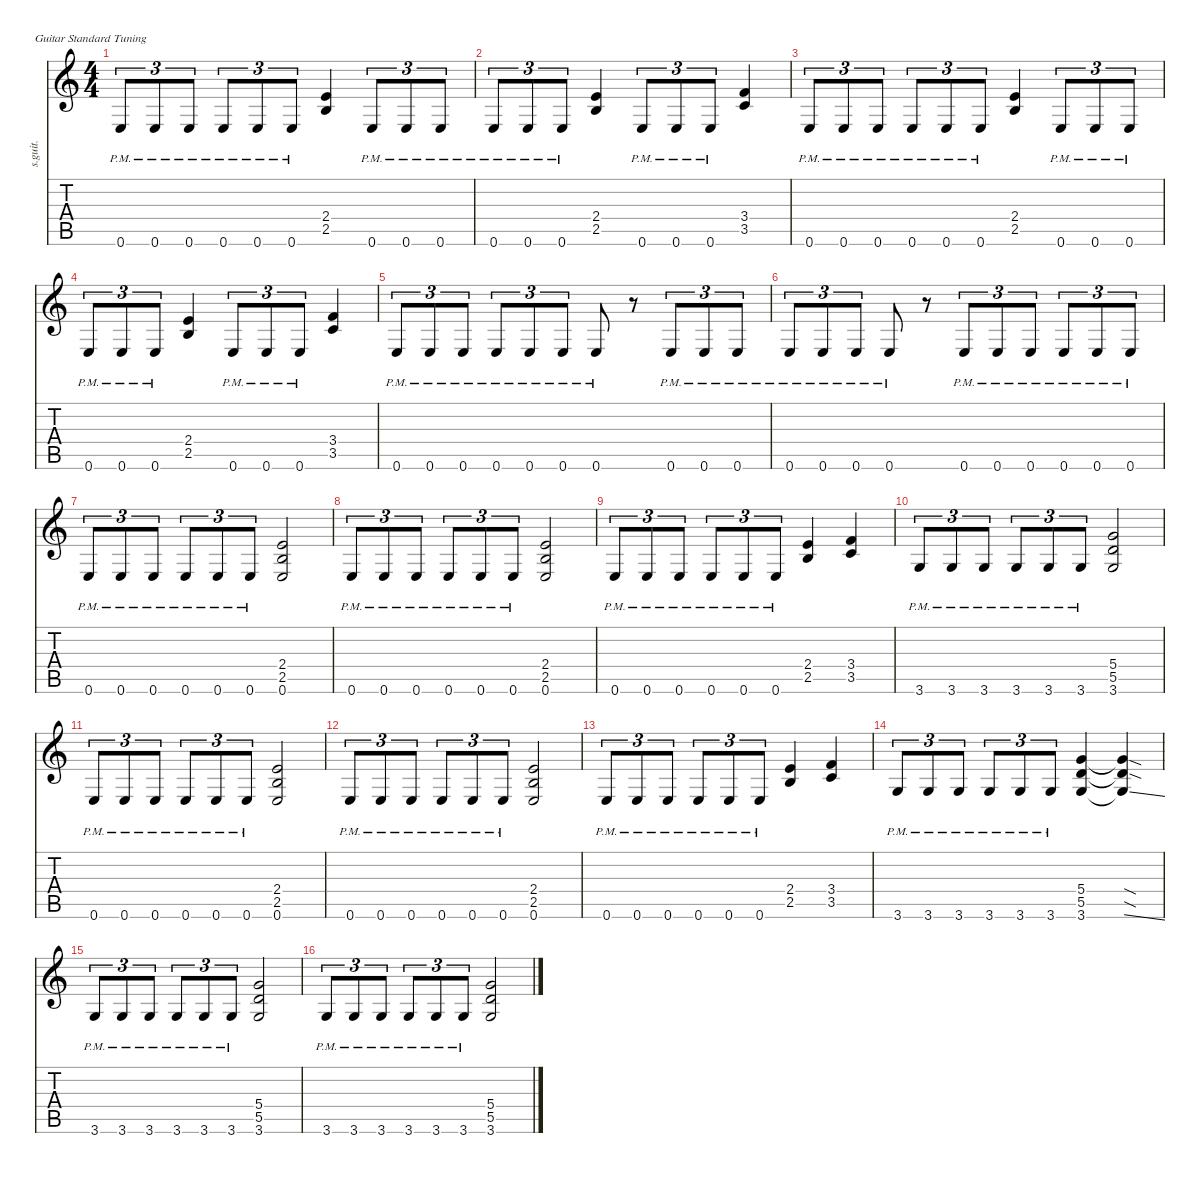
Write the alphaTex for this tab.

\defaultSystemsLayout 4
\hideDynamics
\bracketExtendMode nobrackets
\track ("James Hetfield - Rhythm Distortion" "s.guit.") {instrument distortionguitar}
\staff {score tabs}
\tuning (E4 B3 G3 D3 A2 E2)
\ts (4 4)
\tempo (220 hide)
\clef g2
\ks c
0.6{pm}.8{tu (3 2) lyrics (0 "") lyrics (1 "") lyrics (2 "") lyrics (3 "") lyrics (4 "") dy fff} 0.6{pm}.8{tu (3 2) lyrics (0 "") lyrics (1 "") lyrics (2 "") lyrics (3 "") lyrics (4 "") dy ff} 0.6{pm}.8{tu (3 2) lyrics (0 "") lyrics (1 "") lyrics (2 "") lyrics (3 "") lyrics (4 "")} 0.6{pm}.8{tu (3 2) lyrics (0 "") lyrics (1 "") lyrics (2 "") lyrics (3 "") lyrics (4 "") dy fff} 0.6{pm}.8{tu (3 2) lyrics (0 "") lyrics (1 "") lyrics (2 "") lyrics (3 "") lyrics (4 "") dy ff} 0.6{pm}.8{tu (3 2) lyrics (0 "") lyrics (1 "") lyrics (2 "") lyrics (3 "") lyrics (4 "") dy f} (2.4 2.5).4{lyrics (0 "") lyrics (1 "") lyrics (2 "") lyrics (3 "") lyrics (4 "") dy ff} 0.6{pm}.8{tu (3 2) lyrics (0 "") lyrics (1 "") lyrics (2 "") lyrics (3 "") lyrics (4 "") dy fff} 0.6{pm}.8{tu (3 2) lyrics (0 "") lyrics (1 "") lyrics (2 "") lyrics (3 "") lyrics (4 "") dy ff} 0.6{pm}.8{tu (3 2) lyrics (0 "") lyrics (1 "") lyrics (2 "") lyrics (3 "") lyrics (4 "") dy fff} |
0.6{pm}.8{tu (3 2) lyrics (0 "") lyrics (1 "") lyrics (2 "") lyrics (3 "") lyrics (4 "") dy ff} 0.6{pm}.8{tu (3 2) lyrics (0 "") lyrics (1 "") lyrics (2 "") lyrics (3 "") lyrics (4 "")} 0.6{pm}.8{tu (3 2) lyrics (0 "") lyrics (1 "") lyrics (2 "") lyrics (3 "") lyrics (4 "") dy f} (2.4 2.5).4{lyrics (0 "") lyrics (1 "") lyrics (2 "") lyrics (3 "") lyrics (4 "") dy ff} 0.6{pm}.8{tu (3 2) lyrics (0 "") lyrics (1 "") lyrics (2 "") lyrics (3 "") lyrics (4 "") dy fff} 0.6{pm}.8{tu (3 2) lyrics (0 "") lyrics (1 "") lyrics (2 "") lyrics (3 "") lyrics (4 "") dy ff} 0.6{pm}.8{tu (3 2) lyrics (0 "") lyrics (1 "") lyrics (2 "") lyrics (3 "") lyrics (4 "")} (3.4 3.5).4{lyrics (0 "") lyrics (1 "") lyrics (2 "") lyrics (3 "") lyrics (4 "")} |
0.6{pm}.8{tu (3 2) lyrics (0 "") lyrics (1 "") lyrics (2 "") lyrics (3 "") lyrics (4 "") dy fff} 0.6{pm}.8{tu (3 2) lyrics (0 "") lyrics (1 "") lyrics (2 "") lyrics (3 "") lyrics (4 "") dy ff} 0.6{pm}.8{tu (3 2) lyrics (0 "") lyrics (1 "") lyrics (2 "") lyrics (3 "") lyrics (4 "")} 0.6{pm}.8{tu (3 2) lyrics (0 "") lyrics (1 "") lyrics (2 "") lyrics (3 "") lyrics (4 "") dy fff} 0.6{pm}.8{tu (3 2) lyrics (0 "") lyrics (1 "") lyrics (2 "") lyrics (3 "") lyrics (4 "") dy ff} 0.6{pm}.8{tu (3 2) lyrics (0 "") lyrics (1 "") lyrics (2 "") lyrics (3 "") lyrics (4 "") dy f} (2.4 2.5).4{lyrics (0 "") lyrics (1 "") lyrics (2 "") lyrics (3 "") lyrics (4 "") dy ff} 0.6{pm}.8{tu (3 2) lyrics (0 "") lyrics (1 "") lyrics (2 "") lyrics (3 "") lyrics (4 "") dy fff} 0.6{pm}.8{tu (3 2) lyrics (0 "") lyrics (1 "") lyrics (2 "") lyrics (3 "") lyrics (4 "") dy ff} 0.6{pm}.8{tu (3 2) lyrics (0 "") lyrics (1 "") lyrics (2 "") lyrics (3 "") lyrics (4 "") dy fff} |
0.6{pm}.8{tu (3 2) lyrics (0 "") lyrics (1 "") lyrics (2 "") lyrics (3 "") lyrics (4 "") dy ff} 0.6{pm}.8{tu (3 2) lyrics (0 "") lyrics (1 "") lyrics (2 "") lyrics (3 "") lyrics (4 "")} 0.6{pm}.8{tu (3 2) lyrics (0 "") lyrics (1 "") lyrics (2 "") lyrics (3 "") lyrics (4 "") dy f} (2.4 2.5).4{lyrics (0 "") lyrics (1 "") lyrics (2 "") lyrics (3 "") lyrics (4 "") dy ff} 0.6{pm}.8{tu (3 2) lyrics (0 "") lyrics (1 "") lyrics (2 "") lyrics (3 "") lyrics (4 "") dy fff} 0.6{pm}.8{tu (3 2) lyrics (0 "") lyrics (1 "") lyrics (2 "") lyrics (3 "") lyrics (4 "") dy ff} 0.6{pm}.8{tu (3 2) lyrics (0 "") lyrics (1 "") lyrics (2 "") lyrics (3 "") lyrics (4 "")} (3.4 3.5).4{lyrics (0 "") lyrics (1 "") lyrics (2 "") lyrics (3 "") lyrics (4 "")} |
0.6{pm}.8{tu (3 2) lyrics (0 "") lyrics (1 "") lyrics (2 "") lyrics (3 "") lyrics (4 "") dy fff} 0.6{pm}.8{tu (3 2) lyrics (0 "") lyrics (1 "") lyrics (2 "") lyrics (3 "") lyrics (4 "") dy ff} 0.6{pm}.8{tu (3 2) lyrics (0 "") lyrics (1 "") lyrics (2 "") lyrics (3 "") lyrics (4 "")} 0.6{pm}.8{tu (3 2) lyrics (0 "") lyrics (1 "") lyrics (2 "") lyrics (3 "") lyrics (4 "") dy fff} 0.6{pm}.8{tu (3 2) lyrics (0 "") lyrics (1 "") lyrics (2 "") lyrics (3 "") lyrics (4 "") dy ff} 0.6{pm}.8{tu (3 2) lyrics (0 "") lyrics (1 "") lyrics (2 "") lyrics (3 "") lyrics (4 "") dy f} 0.6{pm}.8{lyrics (0 "") lyrics (1 "") lyrics (2 "") lyrics (3 "") lyrics (4 "") dy fff} r.8 0.6{pm}.8{tu (3 2) lyrics (0 "") lyrics (1 "") lyrics (2 "") lyrics (3 "") lyrics (4 "")} 0.6{pm}.8{tu (3 2) lyrics (0 "") lyrics (1 "") lyrics (2 "") lyrics (3 "") lyrics (4 "") dy ff} 0.6{pm}.8{tu (3 2) lyrics (0 "") lyrics (1 "") lyrics (2 "") lyrics (3 "") lyrics (4 "")} |
0.6{pm}.8{tu (3 2) lyrics (0 "") lyrics (1 "") lyrics (2 "") lyrics (3 "") lyrics (4 "") dy fff} 0.6{pm}.8{tu (3 2) lyrics (0 "") lyrics (1 "") lyrics (2 "") lyrics (3 "") lyrics (4 "") dy ff} 0.6{pm}.8{tu (3 2) lyrics (0 "") lyrics (1 "") lyrics (2 "") lyrics (3 "") lyrics (4 "") dy f} 0.6{pm}.8{lyrics (0 "") lyrics (1 "") lyrics (2 "") lyrics (3 "") lyrics (4 "") dy fff} r.8 0.6{pm}.8{tu (3 2) lyrics (0 "") lyrics (1 "") lyrics (2 "") lyrics (3 "") lyrics (4 "")} 0.6{pm}.8{tu (3 2) lyrics (0 "") lyrics (1 "") lyrics (2 "") lyrics (3 "") lyrics (4 "") dy ff} 0.6{pm}.8{tu (3 2) lyrics (0 "") lyrics (1 "") lyrics (2 "") lyrics (3 "") lyrics (4 "")} 0.6{pm}.8{tu (3 2) lyrics (0 "") lyrics (1 "") lyrics (2 "") lyrics (3 "") lyrics (4 "") dy fff} 0.6{pm}.8{tu (3 2) lyrics (0 "") lyrics (1 "") lyrics (2 "") lyrics (3 "") lyrics (4 "") dy ff} 0.6{pm}.8{tu (3 2) lyrics (0 "") lyrics (1 "") lyrics (2 "") lyrics (3 "") lyrics (4 "") dy f} |
0.6{pm}.8{tu (3 2) lyrics (0 "") lyrics (1 "") lyrics (2 "") lyrics (3 "") lyrics (4 "") dy fff} 0.6{pm}.8{tu (3 2) lyrics (0 "") lyrics (1 "") lyrics (2 "") lyrics (3 "") lyrics (4 "") dy ff} 0.6{pm}.8{tu (3 2) lyrics (0 "") lyrics (1 "") lyrics (2 "") lyrics (3 "") lyrics (4 "")} 0.6{pm}.8{tu (3 2) lyrics (0 "") lyrics (1 "") lyrics (2 "") lyrics (3 "") lyrics (4 "") dy fff} 0.6{pm}.8{tu (3 2) lyrics (0 "") lyrics (1 "") lyrics (2 "") lyrics (3 "") lyrics (4 "") dy ff} 0.6{pm}.8{tu (3 2) lyrics (0 "") lyrics (1 "") lyrics (2 "") lyrics (3 "") lyrics (4 "") dy f} (2.4 2.5 0.6).2{lyrics (0 "") lyrics (1 "") lyrics (2 "") lyrics (3 "") lyrics (4 "")} |
0.6{pm}.8{tu (3 2) lyrics (0 "") lyrics (1 "") lyrics (2 "") lyrics (3 "") lyrics (4 "") dy fff} 0.6{pm}.8{tu (3 2) lyrics (0 "") lyrics (1 "") lyrics (2 "") lyrics (3 "") lyrics (4 "") dy ff} 0.6{pm}.8{tu (3 2) lyrics (0 "") lyrics (1 "") lyrics (2 "") lyrics (3 "") lyrics (4 "")} 0.6{pm}.8{tu (3 2) lyrics (0 "") lyrics (1 "") lyrics (2 "") lyrics (3 "") lyrics (4 "") dy fff} 0.6{pm}.8{tu (3 2) lyrics (0 "") lyrics (1 "") lyrics (2 "") lyrics (3 "") lyrics (4 "") dy ff} 0.6{pm}.8{tu (3 2) lyrics (0 "") lyrics (1 "") lyrics (2 "") lyrics (3 "") lyrics (4 "") dy f} (2.4 2.5 0.6).2{lyrics (0 "") lyrics (1 "") lyrics (2 "") lyrics (3 "") lyrics (4 "")} |
0.6{pm}.8{tu (3 2) lyrics (0 "") lyrics (1 "") lyrics (2 "") lyrics (3 "") lyrics (4 "") dy fff} 0.6{pm}.8{tu (3 2) lyrics (0 "") lyrics (1 "") lyrics (2 "") lyrics (3 "") lyrics (4 "") dy ff} 0.6{pm}.8{tu (3 2) lyrics (0 "") lyrics (1 "") lyrics (2 "") lyrics (3 "") lyrics (4 "")} 0.6{pm}.8{tu (3 2) lyrics (0 "") lyrics (1 "") lyrics (2 "") lyrics (3 "") lyrics (4 "") dy fff} 0.6{pm}.8{tu (3 2) lyrics (0 "") lyrics (1 "") lyrics (2 "") lyrics (3 "") lyrics (4 "") dy ff} 0.6{pm}.8{tu (3 2) lyrics (0 "") lyrics (1 "") lyrics (2 "") lyrics (3 "") lyrics (4 "") dy f} (2.4 2.5).4{lyrics (0 "") lyrics (1 "") lyrics (2 "") lyrics (3 "") lyrics (4 "")} (3.4 3.5).4{lyrics (0 "") lyrics (1 "") lyrics (2 "") lyrics (3 "") lyrics (4 "")} |
3.6{pm}.8{tu (3 2) lyrics (0 "") lyrics (1 "") lyrics (2 "") lyrics (3 "") lyrics (4 "") dy fff} 3.6{pm}.8{tu (3 2) lyrics (0 "") lyrics (1 "") lyrics (2 "") lyrics (3 "") lyrics (4 "") dy ff} 3.6{pm}.8{tu (3 2) lyrics (0 "") lyrics (1 "") lyrics (2 "") lyrics (3 "") lyrics (4 "")} 3.6{pm}.8{tu (3 2) lyrics (0 "") lyrics (1 "") lyrics (2 "") lyrics (3 "") lyrics (4 "") dy fff} 3.6{pm}.8{tu (3 2) lyrics (0 "") lyrics (1 "") lyrics (2 "") lyrics (3 "") lyrics (4 "") dy ff} 3.6{pm}.8{tu (3 2) lyrics (0 "") lyrics (1 "") lyrics (2 "") lyrics (3 "") lyrics (4 "") dy f} (5.4 5.5 3.6).2{lyrics (0 "") lyrics (1 "") lyrics (2 "") lyrics (3 "") lyrics (4 "")} |
0.6{pm}.8{tu (3 2) lyrics (0 "") lyrics (1 "") lyrics (2 "") lyrics (3 "") lyrics (4 "") dy fff} 0.6{pm}.8{tu (3 2) lyrics (0 "") lyrics (1 "") lyrics (2 "") lyrics (3 "") lyrics (4 "") dy ff} 0.6{pm}.8{tu (3 2) lyrics (0 "") lyrics (1 "") lyrics (2 "") lyrics (3 "") lyrics (4 "")} 0.6{pm}.8{tu (3 2) lyrics (0 "") lyrics (1 "") lyrics (2 "") lyrics (3 "") lyrics (4 "") dy fff} 0.6{pm}.8{tu (3 2) lyrics (0 "") lyrics (1 "") lyrics (2 "") lyrics (3 "") lyrics (4 "") dy ff} 0.6{pm}.8{tu (3 2) lyrics (0 "") lyrics (1 "") lyrics (2 "") lyrics (3 "") lyrics (4 "") dy f} (2.4 2.5 0.6).2{lyrics (0 "") lyrics (1 "") lyrics (2 "") lyrics (3 "") lyrics (4 "")} |
0.6{pm}.8{tu (3 2) lyrics (0 "") lyrics (1 "") lyrics (2 "") lyrics (3 "") lyrics (4 "") dy fff} 0.6{pm}.8{tu (3 2) lyrics (0 "") lyrics (1 "") lyrics (2 "") lyrics (3 "") lyrics (4 "") dy ff} 0.6{pm}.8{tu (3 2) lyrics (0 "") lyrics (1 "") lyrics (2 "") lyrics (3 "") lyrics (4 "")} 0.6{pm}.8{tu (3 2) lyrics (0 "") lyrics (1 "") lyrics (2 "") lyrics (3 "") lyrics (4 "") dy fff} 0.6{pm}.8{tu (3 2) lyrics (0 "") lyrics (1 "") lyrics (2 "") lyrics (3 "") lyrics (4 "") dy ff} 0.6{pm}.8{tu (3 2) lyrics (0 "") lyrics (1 "") lyrics (2 "") lyrics (3 "") lyrics (4 "") dy f} (2.4 2.5 0.6).2{lyrics (0 "") lyrics (1 "") lyrics (2 "") lyrics (3 "") lyrics (4 "")} |
0.6{pm}.8{tu (3 2) lyrics (0 "") lyrics (1 "") lyrics (2 "") lyrics (3 "") lyrics (4 "") dy fff} 0.6{pm}.8{tu (3 2) lyrics (0 "") lyrics (1 "") lyrics (2 "") lyrics (3 "") lyrics (4 "") dy ff} 0.6{pm}.8{tu (3 2) lyrics (0 "") lyrics (1 "") lyrics (2 "") lyrics (3 "") lyrics (4 "")} 0.6{pm}.8{tu (3 2) lyrics (0 "") lyrics (1 "") lyrics (2 "") lyrics (3 "") lyrics (4 "") dy fff} 0.6{pm}.8{tu (3 2) lyrics (0 "") lyrics (1 "") lyrics (2 "") lyrics (3 "") lyrics (4 "") dy ff} 0.6{pm}.8{tu (3 2) lyrics (0 "") lyrics (1 "") lyrics (2 "") lyrics (3 "") lyrics (4 "") dy f} (2.4 2.5).4{lyrics (0 "") lyrics (1 "") lyrics (2 "") lyrics (3 "") lyrics (4 "")} (3.4 3.5).4{lyrics (0 "") lyrics (1 "") lyrics (2 "") lyrics (3 "") lyrics (4 "")} |
3.6{pm}.8{tu (3 2) lyrics (0 "") lyrics (1 "") lyrics (2 "") lyrics (3 "") lyrics (4 "") dy fff} 3.6{pm}.8{tu (3 2) lyrics (0 "") lyrics (1 "") lyrics (2 "") lyrics (3 "") lyrics (4 "") dy ff} 3.6{pm}.8{tu (3 2) lyrics (0 "") lyrics (1 "") lyrics (2 "") lyrics (3 "") lyrics (4 "")} 3.6{pm}.8{tu (3 2) lyrics (0 "") lyrics (1 "") lyrics (2 "") lyrics (3 "") lyrics (4 "") dy fff} 3.6{pm}.8{tu (3 2) lyrics (0 "") lyrics (1 "") lyrics (2 "") lyrics (3 "") lyrics (4 "") dy ff} 3.6{pm}.8{tu (3 2) lyrics (0 "") lyrics (1 "") lyrics (2 "") lyrics (3 "") lyrics (4 "") dy f} (5.4 5.5 3.6).4{lyrics (0 "") lyrics (1 "") lyrics (2 "") lyrics (3 "") lyrics (4 "")} (5.4{sod t} 5.5{sod t} 3.6{ss t}).4{lyrics (0 "") lyrics (1 "") lyrics (2 "") lyrics (3 "") lyrics (4 "")} |
3.6{pm}.8{tu (3 2) lyrics (0 "") lyrics (1 "") lyrics (2 "") lyrics (3 "") lyrics (4 "") dy fff} 3.6{pm}.8{tu (3 2) lyrics (0 "") lyrics (1 "") lyrics (2 "") lyrics (3 "") lyrics (4 "") dy ff} 3.6{pm}.8{tu (3 2) lyrics (0 "") lyrics (1 "") lyrics (2 "") lyrics (3 "") lyrics (4 "")} 3.6{pm}.8{tu (3 2) lyrics (0 "") lyrics (1 "") lyrics (2 "") lyrics (3 "") lyrics (4 "") dy fff} 3.6{pm}.8{tu (3 2) lyrics (0 "") lyrics (1 "") lyrics (2 "") lyrics (3 "") lyrics (4 "") dy ff} 3.6{pm}.8{tu (3 2) lyrics (0 "") lyrics (1 "") lyrics (2 "") lyrics (3 "") lyrics (4 "") dy f} (5.4 5.5 3.6).2{lyrics (0 "") lyrics (1 "") lyrics (2 "") lyrics (3 "") lyrics (4 "")} |
3.6{pm}.8{tu (3 2) lyrics (0 "") lyrics (1 "") lyrics (2 "") lyrics (3 "") lyrics (4 "") dy fff} 3.6{pm}.8{tu (3 2) lyrics (0 "") lyrics (1 "") lyrics (2 "") lyrics (3 "") lyrics (4 "") dy ff} 3.6{pm}.8{tu (3 2) lyrics (0 "") lyrics (1 "") lyrics (2 "") lyrics (3 "") lyrics (4 "")} 3.6{pm}.8{tu (3 2) lyrics (0 "") lyrics (1 "") lyrics (2 "") lyrics (3 "") lyrics (4 "") dy fff} 3.6{pm}.8{tu (3 2) lyrics (0 "") lyrics (1 "") lyrics (2 "") lyrics (3 "") lyrics (4 "") dy ff} 3.6{pm}.8{tu (3 2) lyrics (0 "") lyrics (1 "") lyrics (2 "") lyrics (3 "") lyrics (4 "") dy f} (5.4 5.5 3.6).2{lyrics (0 "") lyrics (1 "") lyrics (2 "") lyrics (3 "") lyrics (4 "")}
